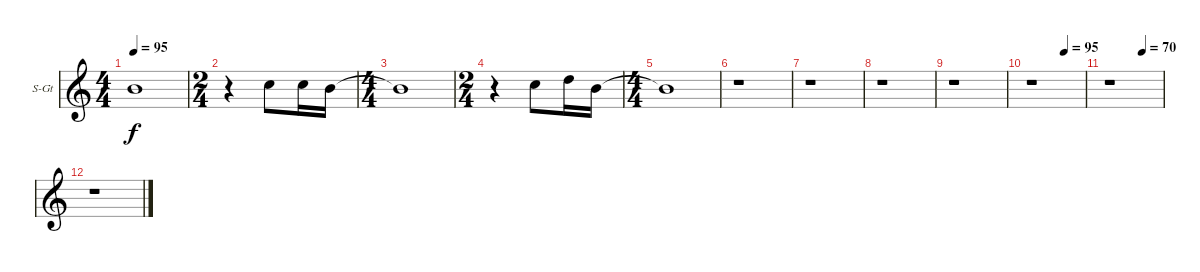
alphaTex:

\bracketExtendMode groupsimilarinstruments
\firstSystemTrackNameOrientation horizontal
\otherSystemsTrackNameOrientation horizontal
\chordDiagramsInScore
\track ("Choeurs" "S-Gt") {instrument choiraahs}
\staff {score}
\tuning (E4 B3 G3 D3 A2 E2)
\displaytranspose 12
\ts (4 4)
\tempo 95
\clef g2
\ks c
9.4{t}.1{dy f} |
\ts (2 4)
r.4 10.4.8 10.4.16 9.4.16 |
\ts (4 4)
9.4{t}.1 |
\ts (2 4)
r.4 10.4.8 12.4.16 9.4.16 |
\ts (4 4)
9.4{t}.1 |
r.1 |
r.1 |
r.1 |
r.1 |
\tempo (95 0.625)
r.1 |
\tempo (70 0.625)
r.1 |
r.1
